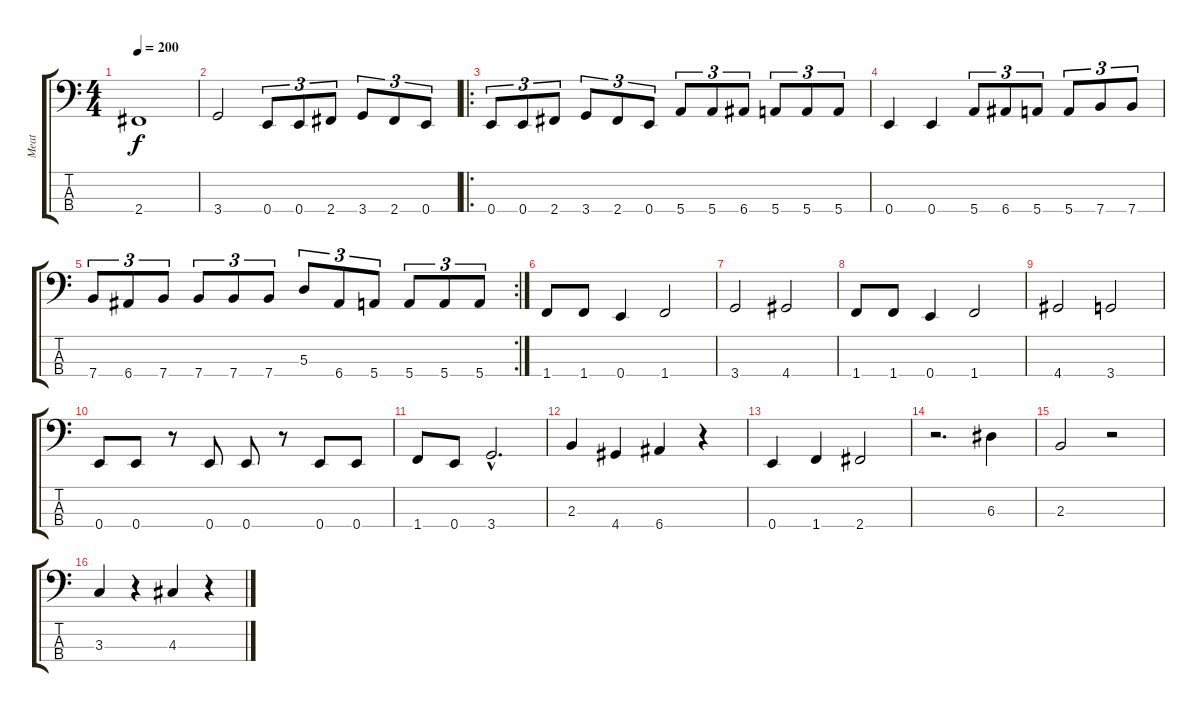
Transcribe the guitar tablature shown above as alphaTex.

\track ("Meat" "Meat") {instrument electricbasspick}
\staff {score tabs}
\tuning (G2 D2 A1 E1) {hide}
\ts (4 4)
\tempo 200
\clef f4
\ks c
2.4.1{dy f} |
3.4.2 0.4.8{tu (3 2)} 0.4.8{tu (3 2)} 2.4.8{tu (3 2)} 3.4.8{tu (3 2)} 2.4.8{tu (3 2)} 0.4.8{tu (3 2)} |
\ro
0.4.8{tu (3 2)} 0.4.8{tu (3 2)} 2.4.8{tu (3 2)} 3.4.8{tu (3 2)} 2.4.8{tu (3 2)} 0.4.8{tu (3 2)} 5.4.8{tu (3 2)} 5.4.8{tu (3 2)} 6.4.8{tu (3 2)} 5.4.8{tu (3 2)} 5.4.8{tu (3 2)} 5.4.8{tu (3 2)} |
0.4.4 0.4.4 5.4.8{tu (3 2)} 6.4.8{tu (3 2)} 5.4.8{tu (3 2)} 5.4.8{tu (3 2)} 7.4.8{tu (3 2)} 7.4.8{tu (3 2)} |
\rc 2
7.4.8{tu (3 2)} 6.4.8{tu (3 2)} 7.4.8{tu (3 2)} 7.4.8{tu (3 2)} 7.4.8{tu (3 2)} 7.4.8{tu (3 2)} 5.3.8{tu (3 2)} 6.4.8{tu (3 2)} 5.4.8{tu (3 2)} 5.4.8{tu (3 2)} 5.4.8{tu (3 2)} 5.4.8{tu (3 2)} |
1.4.8 1.4.8 0.4.4 1.4.2 |
3.4.2 4.4.2 |
1.4.8 1.4.8 0.4.4 1.4.2 |
4.4.2 3.4.2 |
0.4.8 0.4.8 r.8 0.4.8 0.4.8 r.8 0.4.8 0.4.8 |
1.4.8 0.4.8 3.4{hac}.2{d} |
2.3.4 4.4.4 6.4.4 r.4 |
0.4.4 1.4.4 2.4.2 |
r.2{d} 6.3.4 |
2.3.2 r.2 |
3.3.4 r.4 4.3.4 r.4
